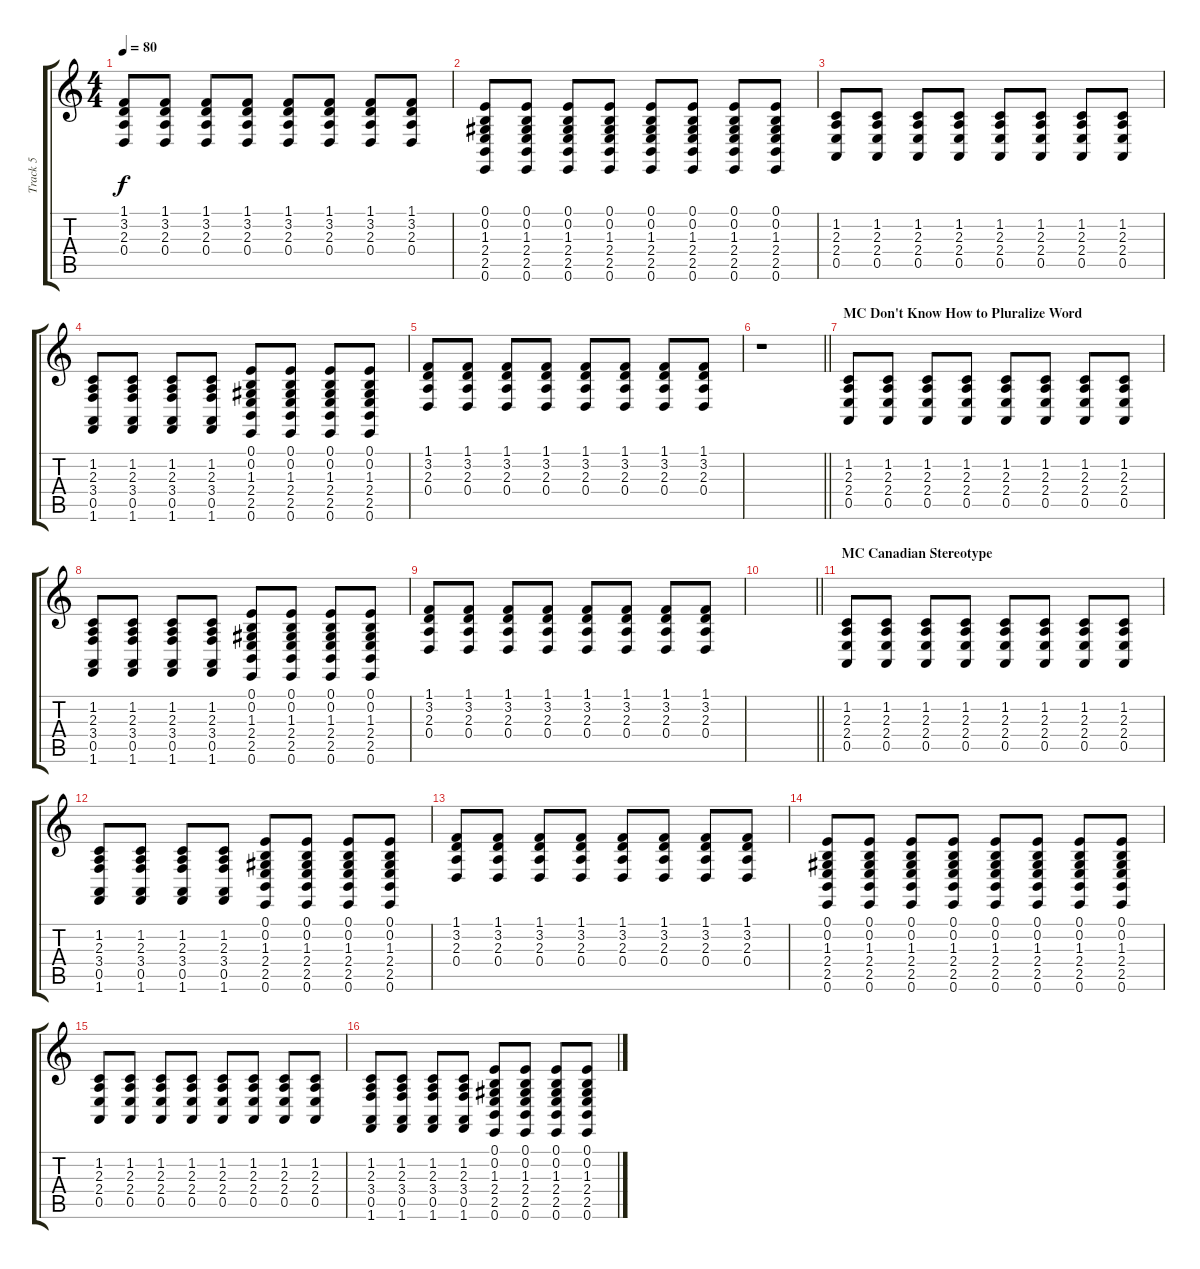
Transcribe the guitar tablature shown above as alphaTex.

\track ("Track 5" "Track 5") {instrument acousticgrandpiano}
\staff {score tabs}
\tuning (E4 B3 G3 D3 A2 E2) {hide}
\ts (4 4)
\tempo 80
\clef g2
\ks c
(1.1 3.2 2.3 0.4).8{dy f} (1.1 3.2 2.3 0.4).8 (1.1 3.2 2.3 0.4).8 (1.1 3.2 2.3 0.4).8 (1.1 3.2 2.3 0.4).8 (1.1 3.2 2.3 0.4).8 (1.1 3.2 2.3 0.4).8 (1.1 3.2 2.3 0.4).8 |
(0.1 0.2 1.3 2.4 2.5 0.6).8 (0.1 0.2 1.3 2.4 2.5 0.6).8 (0.1 0.2 1.3 2.4 2.5 0.6).8 (0.1 0.2 1.3 2.4 2.5 0.6).8 (0.1 0.2 1.3 2.4 2.5 0.6).8 (0.1 0.2 1.3 2.4 2.5 0.6).8 (0.1 0.2 1.3 2.4 2.5 0.6).8 (0.1 0.2 1.3 2.4 2.5 0.6).8 |
(1.2 2.3 2.4 0.5).8 (1.2 2.3 2.4 0.5).8 (1.2 2.3 2.4 0.5).8 (1.2 2.3 2.4 0.5).8 (1.2 2.3 2.4 0.5).8 (1.2 2.3 2.4 0.5).8 (1.2 2.3 2.4 0.5).8 (1.2 2.3 2.4 0.5).8 |
(1.2 2.3 3.4 0.5 1.6).8 (1.2 2.3 3.4 0.5 1.6).8 (1.2 2.3 3.4 0.5 1.6).8 (1.2 2.3 3.4 0.5 1.6).8 (0.1 0.2 1.3 2.4 2.5 0.6).8 (0.1 0.2 1.3 2.4 2.5 0.6).8 (0.1 0.2 1.3 2.4 2.5 0.6).8 (0.1 0.2 1.3 2.4 2.5 0.6).8 |
(1.1 3.2 2.3 0.4).8 (1.1 3.2 2.3 0.4).8 (1.1 3.2 2.3 0.4).8 (1.1 3.2 2.3 0.4).8 (1.1 3.2 2.3 0.4).8 (1.1 3.2 2.3 0.4).8 (1.1 3.2 2.3 0.4).8 (1.1 3.2 2.3 0.4).8 |
\barLineRight lightlight
r.1 |
\section ("" "MC Don't Know How to Pluralize Word")
(1.2 2.3 2.4 0.5).8 (1.2 2.3 2.4 0.5).8 (1.2 2.3 2.4 0.5).8 (1.2 2.3 2.4 0.5).8 (1.2 2.3 2.4 0.5).8 (1.2 2.3 2.4 0.5).8 (1.2 2.3 2.4 0.5).8 (1.2 2.3 2.4 0.5).8 |
(1.2 2.3 3.4 0.5 1.6).8 (1.2 2.3 3.4 0.5 1.6).8 (1.2 2.3 3.4 0.5 1.6).8 (1.2 2.3 3.4 0.5 1.6).8 (0.1 0.2 1.3 2.4 2.5 0.6).8 (0.1 0.2 1.3 2.4 2.5 0.6).8 (0.1 0.2 1.3 2.4 2.5 0.6).8 (0.1 0.2 1.3 2.4 2.5 0.6).8 |
(1.1 3.2 2.3 0.4).8 (1.1 3.2 2.3 0.4).8 (1.1 3.2 2.3 0.4).8 (1.1 3.2 2.3 0.4).8 (1.1 3.2 2.3 0.4).8 (1.1 3.2 2.3 0.4).8 (1.1 3.2 2.3 0.4).8 (1.1 3.2 2.3 0.4).8 |
\barLineRight lightlight
|
\section ("" "MC Canadian Stereotype")
(1.2 2.3 2.4 0.5).8 (1.2 2.3 2.4 0.5).8 (1.2 2.3 2.4 0.5).8 (1.2 2.3 2.4 0.5).8 (1.2 2.3 2.4 0.5).8 (1.2 2.3 2.4 0.5).8 (1.2 2.3 2.4 0.5).8 (1.2 2.3 2.4 0.5).8 |
(1.2 2.3 3.4 0.5 1.6).8 (1.2 2.3 3.4 0.5 1.6).8 (1.2 2.3 3.4 0.5 1.6).8 (1.2 2.3 3.4 0.5 1.6).8 (0.1 0.2 1.3 2.4 2.5 0.6).8 (0.1 0.2 1.3 2.4 2.5 0.6).8 (0.1 0.2 1.3 2.4 2.5 0.6).8 (0.1 0.2 1.3 2.4 2.5 0.6).8 |
(1.1 3.2 2.3 0.4).8 (1.1 3.2 2.3 0.4).8 (1.1 3.2 2.3 0.4).8 (1.1 3.2 2.3 0.4).8 (1.1 3.2 2.3 0.4).8 (1.1 3.2 2.3 0.4).8 (1.1 3.2 2.3 0.4).8 (1.1 3.2 2.3 0.4).8 |
(0.1 0.2 1.3 2.4 2.5 0.6).8 (0.1 0.2 1.3 2.4 2.5 0.6).8 (0.1 0.2 1.3 2.4 2.5 0.6).8 (0.1 0.2 1.3 2.4 2.5 0.6).8 (0.1 0.2 1.3 2.4 2.5 0.6).8 (0.1 0.2 1.3 2.4 2.5 0.6).8 (0.1 0.2 1.3 2.4 2.5 0.6).8 (0.1 0.2 1.3 2.4 2.5 0.6).8 |
(1.2 2.3 2.4 0.5).8 (1.2 2.3 2.4 0.5).8 (1.2 2.3 2.4 0.5).8 (1.2 2.3 2.4 0.5).8 (1.2 2.3 2.4 0.5).8 (1.2 2.3 2.4 0.5).8 (1.2 2.3 2.4 0.5).8 (1.2 2.3 2.4 0.5).8 |
(1.2 2.3 3.4 0.5 1.6).8 (1.2 2.3 3.4 0.5 1.6).8 (1.2 2.3 3.4 0.5 1.6).8 (1.2 2.3 3.4 0.5 1.6).8 (0.1 0.2 1.3 2.4 2.5 0.6).8 (0.1 0.2 1.3 2.4 2.5 0.6).8 (0.1 0.2 1.3 2.4 2.5 0.6).8 (0.1 0.2 1.3 2.4 2.5 0.6).8
